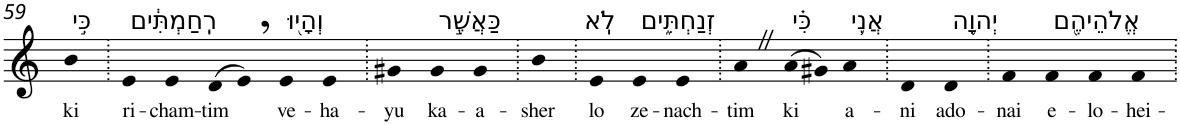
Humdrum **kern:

**kern	**text
*part1	*part1
*staff1	*staff1
*I"Piano	*
*I'Pno	*
!!LO:PB:g=z
*clefG2	*
*k[]	*
=59	=59
!LO:TX:a:t=כִּ֣י	!
!	!LO:LY:b
4b	ki
=60.	=60.
!LO:TX:a:t=רִֽחַמְתִּ֔ים	!
!	!LO:LY:b
4e	ri-
!	!LO:LY:b
4e	-cham-
!	!LO:LY:b
(>8d	-tim
8e,)	.
!LO:TX:a:t=וְהָי֖וּ	!
!	!LO:LY:b
4e	ve-
!	!LO:LY:b
4e	-ha-
=61.	=61.
!	!LO:LY:b
4g#X	-yu
!LO:TX:a:t=כַּאֲשֶׁ֣ר	!
!	!LO:LY:b
4g#	ka-
!	!LO:LY:b
4g#	-a-
=62.	=62.
!	!LO:LY:b
4b	-sher
=63.	=63.
!LO:TX:a:t=לֹֽא	!
!	!LO:LY:b
4e	lo
!LO:TX:a:t=זְנַחְתִּ֑ים	!
!	!LO:LY:b
4e	ze-
!	!LO:LY:b
4e	-nach-
=64.	=64.
!	!LO:LY:b
4aZ	-tim
!LO:TX:a:t=כִּ֗י	!
!	!LO:LY:b
(>8a	ki
8g#X)	.
!LO:TX:a:t=אֲנִ֛י	!
!	!LO:LY:b
4a	a-
=65.	=65.
!	!LO:LY:b
4d	-ni
!LO:TX:a:t=יְהוָ֥ה	!
!	!LO:LY:b
4d	ado-
=66.	=66.
!	!LO:LY:b
4f	-nai
!LO:TX:a:t=אֱלֹהֵיהֶ֖ם	!
!	!LO:LY:b
4f	e-
!	!LO:LY:b
4f	-lo-
!	!LO:LY:b
4f	-hei-
=.	=.
*-	*-
